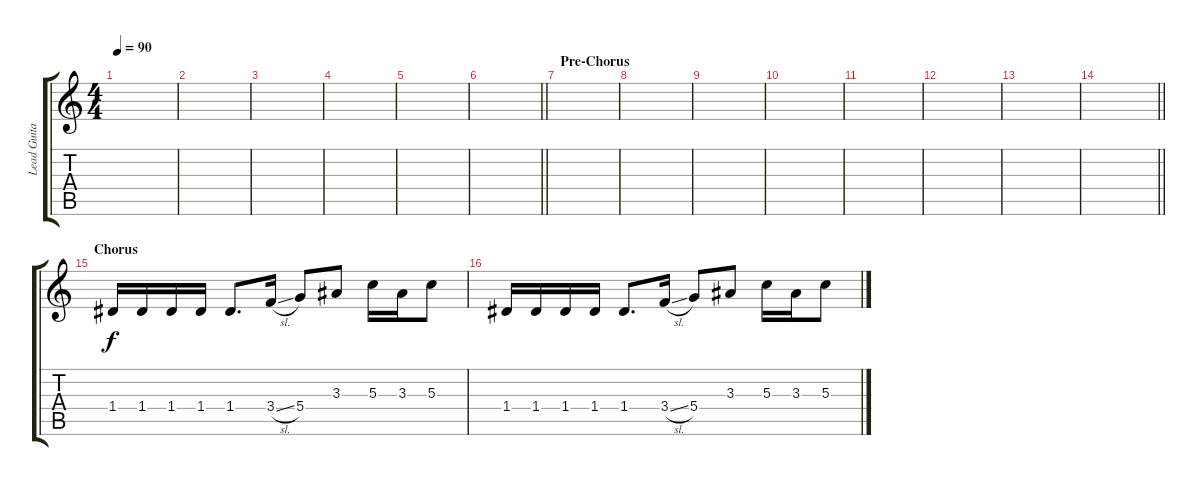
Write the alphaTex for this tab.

\track ("Lead Guitar" "Lead Guita") {instrument distortionguitar}
\staff {score tabs}
\tuning (E4 B3 G3 D3 A2 E2) {hide}
\ts (4 4)
\tempo 90
\clef g2
\ks c
|
|
|
|
|
\barLineRight lightlight
|
\section ("" "Pre-Chorus")
|
|
|
|
|
|
|
\barLineRight lightlight
|
\section ("" "Chorus")
1.4.16 1.4.16 1.4.16 1.4.16 1.4.8{d} 3.4{sl}.16 5.4.8 3.3.8 5.3.16 3.3.16 5.3.8 |
1.4.16 1.4.16 1.4.16 1.4.16 1.4.8{d} 3.4{sl}.16 5.4.8 3.3.8 5.3.16 3.3.16 5.3.8
